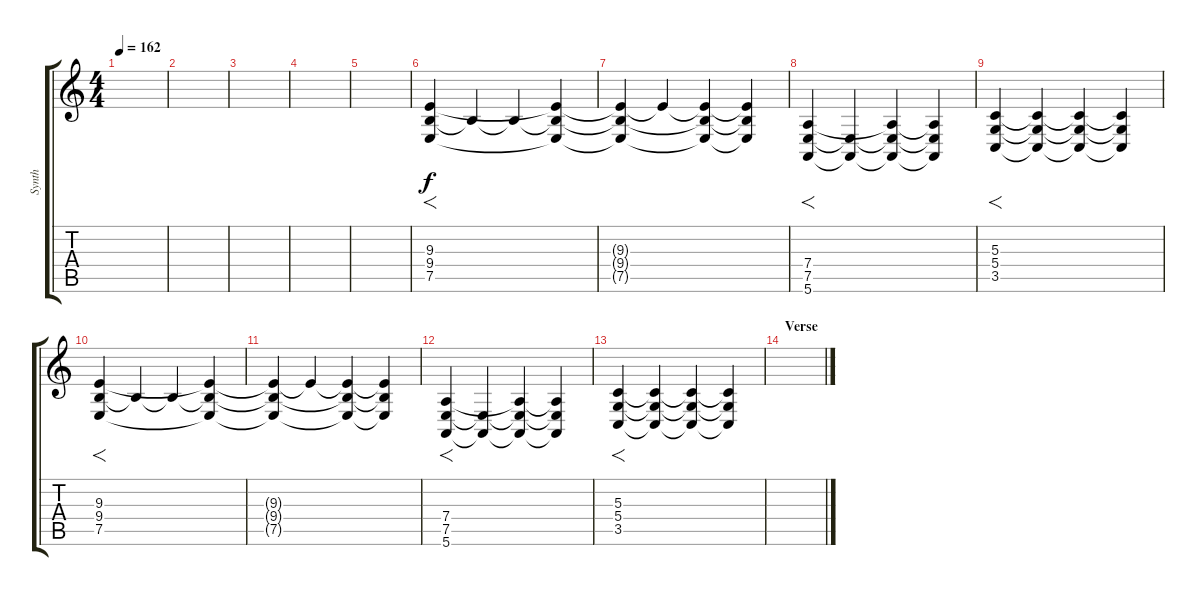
\track ("Synth" "Synth") {instrument synthstrings2}
\staff {score tabs}
\tuning (E4 B3 G3 D3 A2 E2) {hide}
\ts (4 4)
\tempo 162
\clef g2
\ks c
|
|
|
|
|
(9.3 9.4 7.5).4{f} 9.4{t}.4 9.4{t}.4 (9.3{t} 9.4{t} 7.5{t}).4 |
(9.3{t} 9.4{t} 7.5{t}).4 9.3{t}.4 (9.3{t} 9.4{t} 7.5{t}).4 (9.3{t} 9.4{t} 7.5{t}).4 |
(7.4 7.5 5.6).4{f} (7.5{t} 5.6{t}).4 (7.4{t} 7.5{t} 5.6{t}).4 (7.4{t} 7.5{t} 5.6{t}).4 |
(5.3 5.4 3.5).4{f} (5.3{t} 5.4{t} 3.5{t}).4 (5.3{t} 5.4{t} 3.5{t}).4 (5.3{t} 5.4{t} 3.5{t}).4 |
(9.3 9.4 7.5).4{f} 9.4{t}.4 9.4{t}.4 (9.3{t} 9.4{t} 7.5{t}).4 |
(9.3{t} 9.4{t} 7.5{t}).4 9.3{t}.4 (9.3{t} 9.4{t} 7.5{t}).4 (9.3{t} 9.4{t} 7.5{t}).4 |
(7.4 7.5 5.6).4{f} (7.5{t} 5.6{t}).4 (7.4{t} 7.5{t} 5.6{t}).4 (7.4{t} 7.5{t} 5.6{t}).4 |
(5.3 5.4 3.5).4{f} (5.3{t} 5.4{t} 3.5{t}).4 (5.3{t} 5.4{t} 3.5{t}).4 (5.3{t} 5.4{t} 3.5{t}).4 |
\section ("" "Verse")
